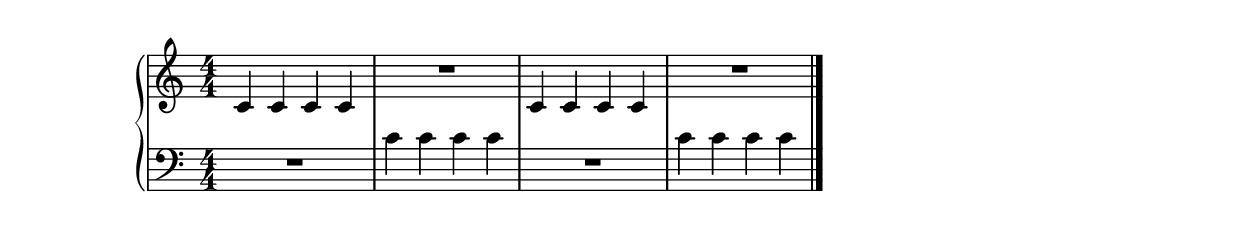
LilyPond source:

\version "2.20.0"
\header {
\include "lilypond-book-preamble.ly"
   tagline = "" % removed
 }
\score {
 {
  % first lesson ex.1
% Thompson easiest piano course, part I, p. 11
% updated 3 May 2021

  \new PianoStaff 
  <<
    \new Staff = "upper" 
\relative c' {
  \clef treble
  \time 4/4 \numericTimeSignature
  c4 c c c | R1 | c4 c c c | R1 \bar "|."}
    \new Staff = "lower" 
\relative c {
  \clef bass
  \time 4/4 \numericTimeSignature
  R1 | c'4 c c c | R1 | c4 c c c \bar "|." }
  >>


}
\layout {
  \context {
      \Score 
      proportionalNotationDuration =  #(ly:make-moment 1/5)
 }
 }
\midi {\tempo 4 = 60}
}
